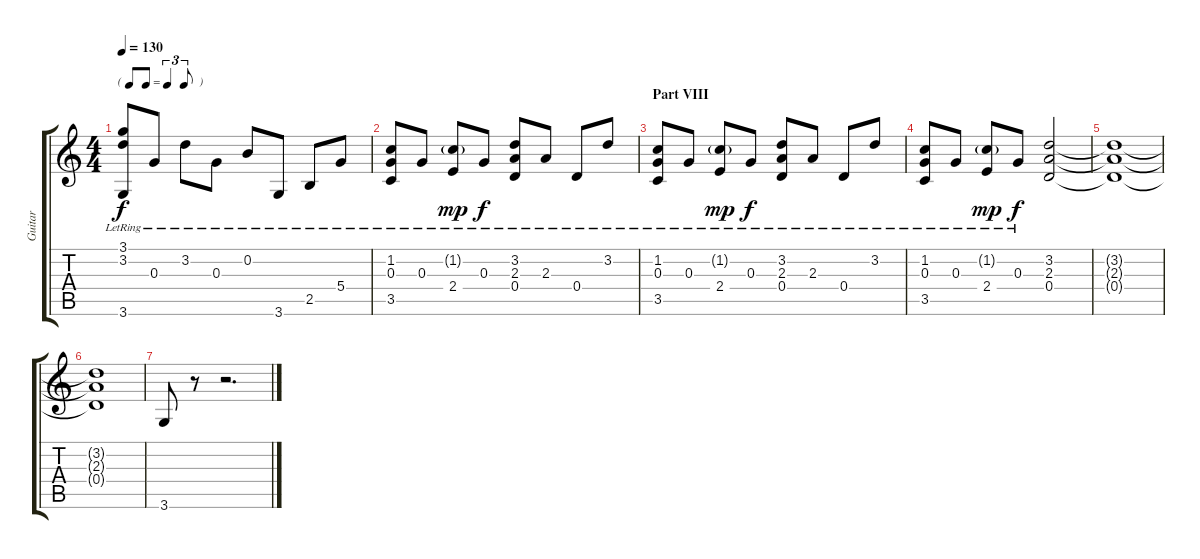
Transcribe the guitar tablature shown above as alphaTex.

\track ("Guitar" "Guitar") {instrument acousticguitarnylon}
\staff {score tabs}
\tuning (E4 B3 G3 D3 A2 E2) {hide}
\ts (4 4)
\tf triplet8th
\tempo 130
\clef g2
\ks c
(3.1{lr} 3.2 3.6{lr}).8{dy f} 0.3{lr}.8 3.2{lr}.8 0.3{lr}.8 0.2{lr}.8 3.6{lr}.8 2.5{lr}.8 5.4{lr}.8 |
(1.2 0.3{lr} 3.5{lr}).8 0.3{lr}.8 (1.2{g lr} 2.4{lr}).8{dy mp} 0.3{lr}.8{dy f} (3.2{lr} 2.3{lr} 0.4).8 2.3{lr}.8 0.4{lr}.8 3.2{lr}.8 |
\section ("" "Part VIII")
(1.2 0.3{lr} 3.5{lr}).8 0.3{lr}.8 (1.2{g lr} 2.4{lr}).8{dy mp} 0.3{lr}.8{dy f} (3.2{lr} 2.3{lr} 0.4).8 2.3{lr}.8 0.4{lr}.8 3.2{lr}.8 |
(1.2 0.3{lr} 3.5{lr}).8 0.3{lr}.8 (1.2{g lr} 2.4{lr}).8{dy mp} 0.3{lr}.8{dy f} (3.2 2.3 0.4).2 |
(3.2{t} 2.3{t} 0.4{t}).1 |
(3.2{t} 2.3{t} 0.4{t}).1 |
3.6.8 r.8 r.2{d}
